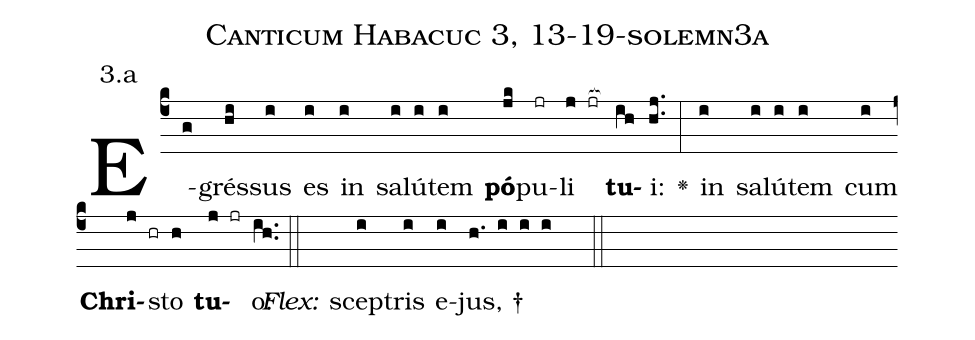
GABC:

name: Canticum Habacuc 3, 13-19-solemn3a;
annotation: 3.a;
%%
(c4)E(g)grés(hi)sus(i) es(i) in(i) sa(i)lú(i)tem(i) <b>pó</b>(jk)pu(jr)li(j jr[ocb:1{]) <b>tu</b>(ih[ocb:0}])i:(hj..) <v>\greheightstar</v>(:) in(i) sa(i)lú(i)tem(i) cum(i) <b>Chri</b>(j hr)sto(h) <b>tu</b>(j jr)o:(ih..) (::)
<i>Flex:</i>()  scep(i)tris(i) e(i)jus, †(h. i i i  ::)

%E(i) u(i) o(j) u(h) a(j) e.(ih..) (::)
